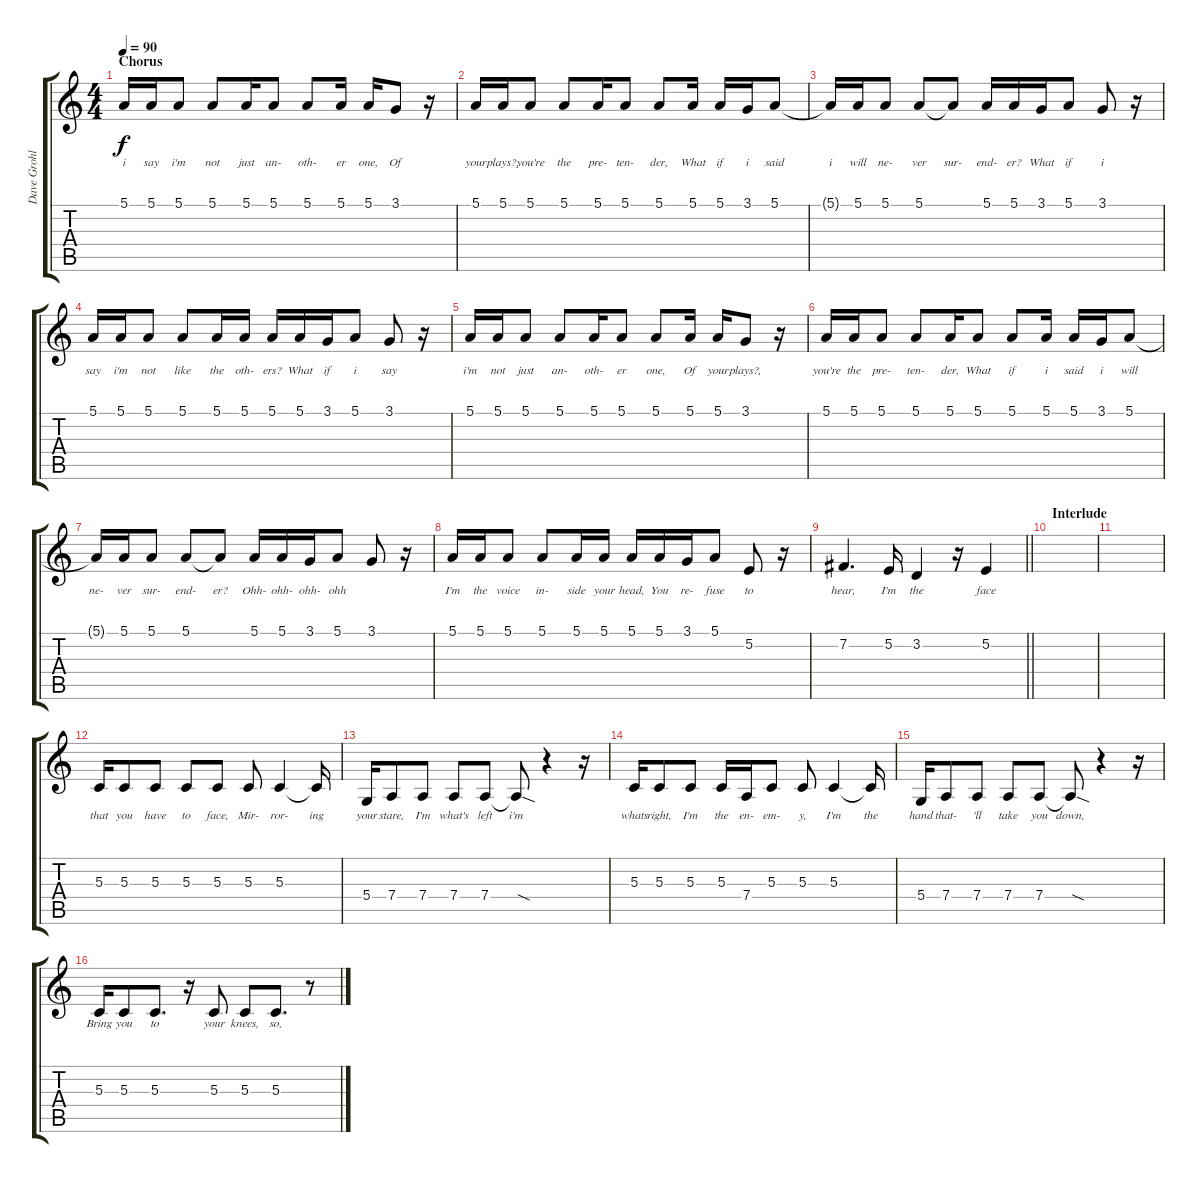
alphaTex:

\track ("Dave Grohl (Lead Vocal)" "Dave Grohl") {instrument flute}
\staff {score tabs}
\tuning (E4 B3 G3 D3 A2 E2) {hide}
\ts (4 4)
\section ("" "Chorus")
\tempo 90
\clef g2
\ks c
5.1.16{lyrics (0 "i") lyrics (1 "") lyrics (2 "") lyrics (3 "") lyrics (4 "") dy f} 5.1.16{lyrics (0 "say") lyrics (1 "") lyrics (2 "") lyrics (3 "") lyrics (4 "")} 5.1.8{lyrics (0 "i'm") lyrics (1 "") lyrics (2 "") lyrics (3 "") lyrics (4 "")} 5.1.8{lyrics (0 "not") lyrics (1 "") lyrics (2 "") lyrics (3 "") lyrics (4 "")} 5.1.16{lyrics (0 "just") lyrics (1 "") lyrics (2 "") lyrics (3 "") lyrics (4 "")} 5.1.8{lyrics (0 "an-") lyrics (1 "") lyrics (2 "") lyrics (3 "") lyrics (4 "")} 5.1.8{lyrics (0 "oth-") lyrics (1 "") lyrics (2 "") lyrics (3 "") lyrics (4 "")} 5.1.16{lyrics (0 "er") lyrics (1 "") lyrics (2 "") lyrics (3 "") lyrics (4 "")} 5.1.16{lyrics (0 "one,") lyrics (1 "") lyrics (2 "") lyrics (3 "") lyrics (4 "")} 3.1.8{lyrics (0 "Of") lyrics (1 "") lyrics (2 "") lyrics (3 "") lyrics (4 "")} r.16 |
5.1.16{lyrics (0 "your") lyrics (1 "") lyrics (2 "") lyrics (3 "") lyrics (4 "")} 5.1.16{lyrics (0 "plays?,") lyrics (1 "") lyrics (2 "") lyrics (3 "") lyrics (4 "")} 5.1.8{lyrics (0 "you're") lyrics (1 "") lyrics (2 "") lyrics (3 "") lyrics (4 "")} 5.1.8{lyrics (0 "the") lyrics (1 "") lyrics (2 "") lyrics (3 "") lyrics (4 "")} 5.1.16{lyrics (0 "pre-") lyrics (1 "") lyrics (2 "") lyrics (3 "") lyrics (4 "")} 5.1.8{lyrics (0 "ten-") lyrics (1 "") lyrics (2 "") lyrics (3 "") lyrics (4 "")} 5.1.8{lyrics (0 "der,") lyrics (1 "") lyrics (2 "") lyrics (3 "") lyrics (4 "")} 5.1.16{lyrics (0 "What") lyrics (1 "") lyrics (2 "") lyrics (3 "") lyrics (4 "")} 5.1.16{lyrics (0 "if") lyrics (1 "") lyrics (2 "") lyrics (3 "") lyrics (4 "")} 3.1.16{lyrics (0 "i") lyrics (1 "") lyrics (2 "") lyrics (3 "") lyrics (4 "")} 5.1.8{lyrics (0 "said") lyrics (1 "") lyrics (2 "") lyrics (3 "") lyrics (4 "")} |
5.1{t}.16{lyrics (0 "i") lyrics (1 "") lyrics (2 "") lyrics (3 "") lyrics (4 "")} 5.1.16{lyrics (0 "will") lyrics (1 "") lyrics (2 "") lyrics (3 "") lyrics (4 "")} 5.1.8{lyrics (0 "ne-") lyrics (1 "") lyrics (2 "") lyrics (3 "") lyrics (4 "")} 5.1.8{lyrics (0 "ver") lyrics (1 "") lyrics (2 "") lyrics (3 "") lyrics (4 "")} 5.1{t}.8{lyrics (0 "sur-") lyrics (1 "") lyrics (2 "") lyrics (3 "") lyrics (4 "")} 5.1.16{lyrics (0 "end-") lyrics (1 "") lyrics (2 "") lyrics (3 "") lyrics (4 "")} 5.1.16{lyrics (0 "er?") lyrics (1 "") lyrics (2 "") lyrics (3 "") lyrics (4 "")} 3.1.16{lyrics (0 "What") lyrics (1 "") lyrics (2 "") lyrics (3 "") lyrics (4 "")} 5.1.8{lyrics (0 "if") lyrics (1 "") lyrics (2 "") lyrics (3 "") lyrics (4 "")} 3.1.8{lyrics (0 "i") lyrics (1 "") lyrics (2 "") lyrics (3 "") lyrics (4 "")} r.16 |
5.1.16{lyrics (0 "say") lyrics (1 "") lyrics (2 "") lyrics (3 "") lyrics (4 "")} 5.1.16{lyrics (0 "i'm") lyrics (1 "") lyrics (2 "") lyrics (3 "") lyrics (4 "")} 5.1.8{lyrics (0 "not") lyrics (1 "") lyrics (2 "") lyrics (3 "") lyrics (4 "")} 5.1.8{lyrics (0 "like") lyrics (1 "") lyrics (2 "") lyrics (3 "") lyrics (4 "")} 5.1.16{lyrics (0 "the") lyrics (1 "") lyrics (2 "") lyrics (3 "") lyrics (4 "")} 5.1.16{lyrics (0 "oth-") lyrics (1 "") lyrics (2 "") lyrics (3 "") lyrics (4 "")} 5.1.16{lyrics (0 "ers?") lyrics (1 "") lyrics (2 "") lyrics (3 "") lyrics (4 "")} 5.1.16{lyrics (0 "What") lyrics (1 "") lyrics (2 "") lyrics (3 "") lyrics (4 "")} 3.1.16{lyrics (0 "if") lyrics (1 "") lyrics (2 "") lyrics (3 "") lyrics (4 "")} 5.1.8{lyrics (0 "i") lyrics (1 "") lyrics (2 "") lyrics (3 "") lyrics (4 "")} 3.1.8{lyrics (0 "say") lyrics (1 "") lyrics (2 "") lyrics (3 "") lyrics (4 "")} r.16 |
5.1.16{lyrics (0 "i'm") lyrics (1 "") lyrics (2 "") lyrics (3 "") lyrics (4 "")} 5.1.16{lyrics (0 "not") lyrics (1 "") lyrics (2 "") lyrics (3 "") lyrics (4 "")} 5.1.8{lyrics (0 "just") lyrics (1 "") lyrics (2 "") lyrics (3 "") lyrics (4 "")} 5.1.8{lyrics (0 "an-") lyrics (1 "") lyrics (2 "") lyrics (3 "") lyrics (4 "")} 5.1.16{lyrics (0 "oth-") lyrics (1 "") lyrics (2 "") lyrics (3 "") lyrics (4 "")} 5.1.8{lyrics (0 "er") lyrics (1 "") lyrics (2 "") lyrics (3 "") lyrics (4 "")} 5.1.8{lyrics (0 "one,") lyrics (1 "") lyrics (2 "") lyrics (3 "") lyrics (4 "")} 5.1.16{lyrics (0 "Of") lyrics (1 "") lyrics (2 "") lyrics (3 "") lyrics (4 "")} 5.1.16{lyrics (0 "your") lyrics (1 "") lyrics (2 "") lyrics (3 "") lyrics (4 "")} 3.1.8{lyrics (0 "plays?,") lyrics (1 "") lyrics (2 "") lyrics (3 "") lyrics (4 "")} r.16 |
5.1.16{lyrics (0 "you're") lyrics (1 "") lyrics (2 "") lyrics (3 "") lyrics (4 "")} 5.1.16{lyrics (0 "the") lyrics (1 "") lyrics (2 "") lyrics (3 "") lyrics (4 "")} 5.1.8{lyrics (0 "pre-") lyrics (1 "") lyrics (2 "") lyrics (3 "") lyrics (4 "")} 5.1.8{lyrics (0 "ten-") lyrics (1 "") lyrics (2 "") lyrics (3 "") lyrics (4 "")} 5.1.16{lyrics (0 "der,") lyrics (1 "") lyrics (2 "") lyrics (3 "") lyrics (4 "")} 5.1.8{lyrics (0 "What") lyrics (1 "") lyrics (2 "") lyrics (3 "") lyrics (4 "")} 5.1.8{lyrics (0 "if") lyrics (1 "") lyrics (2 "") lyrics (3 "") lyrics (4 "")} 5.1.16{lyrics (0 "i") lyrics (1 "") lyrics (2 "") lyrics (3 "") lyrics (4 "")} 5.1.16{lyrics (0 "said") lyrics (1 "") lyrics (2 "") lyrics (3 "") lyrics (4 "")} 3.1.16{lyrics (0 "i") lyrics (1 "") lyrics (2 "") lyrics (3 "") lyrics (4 "")} 5.1.8{lyrics (0 "will") lyrics (1 "") lyrics (2 "") lyrics (3 "") lyrics (4 "")} |
5.1{t}.16{lyrics (0 "ne-") lyrics (1 "") lyrics (2 "") lyrics (3 "") lyrics (4 "")} 5.1.16{lyrics (0 "ver") lyrics (1 "") lyrics (2 "") lyrics (3 "") lyrics (4 "")} 5.1.8{lyrics (0 "sur-") lyrics (1 "") lyrics (2 "") lyrics (3 "") lyrics (4 "")} 5.1.8{lyrics (0 "end-") lyrics (1 "") lyrics (2 "") lyrics (3 "") lyrics (4 "")} 5.1{t}.8{lyrics (0 "er?") lyrics (1 "") lyrics (2 "") lyrics (3 "") lyrics (4 "")} 5.1.16{lyrics (0 "Ohh-") lyrics (1 "") lyrics (2 "") lyrics (3 "") lyrics (4 "")} 5.1.16{lyrics (0 "ohh-") lyrics (1 "") lyrics (2 "") lyrics (3 "") lyrics (4 "")} 3.1.16{lyrics (0 "ohh-") lyrics (1 "") lyrics (2 "") lyrics (3 "") lyrics (4 "")} 5.1.8{lyrics (0 "ohh") lyrics (1 "") lyrics (2 "") lyrics (3 "") lyrics (4 "")} 3.1.8{lyrics (0 "") lyrics (1 "") lyrics (2 "") lyrics (3 "") lyrics (4 "")} r.16 |
5.1.16{lyrics (0 "I'm") lyrics (1 "") lyrics (2 "") lyrics (3 "") lyrics (4 "")} 5.1.16{lyrics (0 "the") lyrics (1 "") lyrics (2 "") lyrics (3 "") lyrics (4 "")} 5.1.8{lyrics (0 "voice") lyrics (1 "") lyrics (2 "") lyrics (3 "") lyrics (4 "")} 5.1.8{lyrics (0 "in-") lyrics (1 "") lyrics (2 "") lyrics (3 "") lyrics (4 "")} 5.1.16{lyrics (0 "side") lyrics (1 "") lyrics (2 "") lyrics (3 "") lyrics (4 "")} 5.1.16{lyrics (0 "your") lyrics (1 "") lyrics (2 "") lyrics (3 "") lyrics (4 "")} 5.1.16{lyrics (0 "head,") lyrics (1 "") lyrics (2 "") lyrics (3 "") lyrics (4 "")} 5.1.16{lyrics (0 "You") lyrics (1 "") lyrics (2 "") lyrics (3 "") lyrics (4 "")} 3.1.16{lyrics (0 "re-") lyrics (1 "") lyrics (2 "") lyrics (3 "") lyrics (4 "")} 5.1.8{lyrics (0 "fuse") lyrics (1 "") lyrics (2 "") lyrics (3 "") lyrics (4 "")} 5.2.8{lyrics (0 "to") lyrics (1 "") lyrics (2 "") lyrics (3 "") lyrics (4 "")} r.16 |
\barLineRight lightlight
7.2.4{d lyrics (0 "hear,") lyrics (1 "") lyrics (2 "") lyrics (3 "") lyrics (4 "")} 5.2.16{lyrics (0 "I'm") lyrics (1 "") lyrics (2 "") lyrics (3 "") lyrics (4 "")} 3.2.4{lyrics (0 "the") lyrics (1 "") lyrics (2 "") lyrics (3 "") lyrics (4 "")} r.16 5.2.4{lyrics (0 "face") lyrics (1 "") lyrics (2 "") lyrics (3 "") lyrics (4 "")} |
\section ("" "Interlude")
|
|
5.3.16{lyrics (0 "that") lyrics (1 "") lyrics (2 "") lyrics (3 "") lyrics (4 "")} 5.3.8{lyrics (0 "you") lyrics (1 "") lyrics (2 "") lyrics (3 "") lyrics (4 "")} 5.3.8{lyrics (0 "have") lyrics (1 "") lyrics (2 "") lyrics (3 "") lyrics (4 "")} 5.3.8{lyrics (0 "to") lyrics (1 "") lyrics (2 "") lyrics (3 "") lyrics (4 "")} 5.3.8{lyrics (0 "face,") lyrics (1 "") lyrics (2 "") lyrics (3 "") lyrics (4 "")} 5.3.8{lyrics (0 "Mir-") lyrics (1 "") lyrics (2 "") lyrics (3 "") lyrics (4 "")} 5.3.4{lyrics (0 "ror-") lyrics (1 "") lyrics (2 "") lyrics (3 "") lyrics (4 "")} 5.3{t}.16{lyrics (0 "ing") lyrics (1 "") lyrics (2 "") lyrics (3 "") lyrics (4 "")} |
5.4.16{lyrics (0 "your") lyrics (1 "") lyrics (2 "") lyrics (3 "") lyrics (4 "")} 7.4.8{lyrics (0 "stare,") lyrics (1 "") lyrics (2 "") lyrics (3 "") lyrics (4 "")} 7.4.8{lyrics (0 "I'm") lyrics (1 "") lyrics (2 "") lyrics (3 "") lyrics (4 "")} 7.4.8{lyrics (0 "what's") lyrics (1 "") lyrics (2 "") lyrics (3 "") lyrics (4 "")} 7.4.8{lyrics (0 "left") lyrics (1 "") lyrics (2 "") lyrics (3 "") lyrics (4 "")} 7.4{sod t}.8{lyrics (0 "i'm") lyrics (1 "") lyrics (2 "") lyrics (3 "") lyrics (4 "")} r.4 r.16 |
5.3.16{lyrics (0 "whats") lyrics (1 "") lyrics (2 "") lyrics (3 "") lyrics (4 "")} 5.3.8{lyrics (0 "right,") lyrics (1 "") lyrics (2 "") lyrics (3 "") lyrics (4 "")} 5.3.8{lyrics (0 "I'm") lyrics (1 "") lyrics (2 "") lyrics (3 "") lyrics (4 "")} 5.3.16{lyrics (0 "the") lyrics (1 "") lyrics (2 "") lyrics (3 "") lyrics (4 "")} 7.4.16{lyrics (0 "en-") lyrics (1 "") lyrics (2 "") lyrics (3 "") lyrics (4 "")} 5.3.8{lyrics (0 "em-") lyrics (1 "") lyrics (2 "") lyrics (3 "") lyrics (4 "")} 5.3.8{lyrics (0 "y,") lyrics (1 "") lyrics (2 "") lyrics (3 "") lyrics (4 "")} 5.3.4{lyrics (0 "I'm") lyrics (1 "") lyrics (2 "") lyrics (3 "") lyrics (4 "")} 5.3{t}.16{lyrics (0 "the") lyrics (1 "") lyrics (2 "") lyrics (3 "") lyrics (4 "")} |
5.4.16{lyrics (0 "hand") lyrics (1 "") lyrics (2 "") lyrics (3 "") lyrics (4 "")} 7.4.8{lyrics (0 "that-") lyrics (1 "") lyrics (2 "") lyrics (3 "") lyrics (4 "")} 7.4.8{lyrics (0 "'ll") lyrics (1 "") lyrics (2 "") lyrics (3 "") lyrics (4 "")} 7.4.8{lyrics (0 "take") lyrics (1 "") lyrics (2 "") lyrics (3 "") lyrics (4 "")} 7.4.8{lyrics (0 "you") lyrics (1 "") lyrics (2 "") lyrics (3 "") lyrics (4 "")} 7.4{sod t}.8{lyrics (0 "down,") lyrics (1 "") lyrics (2 "") lyrics (3 "") lyrics (4 "")} r.4 r.16 |
5.3.16{lyrics (0 "Bring") lyrics (1 "") lyrics (2 "") lyrics (3 "") lyrics (4 "")} 5.3.8{lyrics (0 "you") lyrics (1 "") lyrics (2 "") lyrics (3 "") lyrics (4 "")} 5.3.8{d lyrics (0 "to") lyrics (1 "") lyrics (2 "") lyrics (3 "") lyrics (4 "")} r.16 5.3.8{lyrics (0 "your") lyrics (1 "") lyrics (2 "") lyrics (3 "") lyrics (4 "")} 5.3.8{lyrics (0 "knees,") lyrics (1 "") lyrics (2 "") lyrics (3 "") lyrics (4 "")} 5.3.8{d lyrics (0 "so,") lyrics (1 "") lyrics (2 "") lyrics (3 "") lyrics (4 "")} r.8
